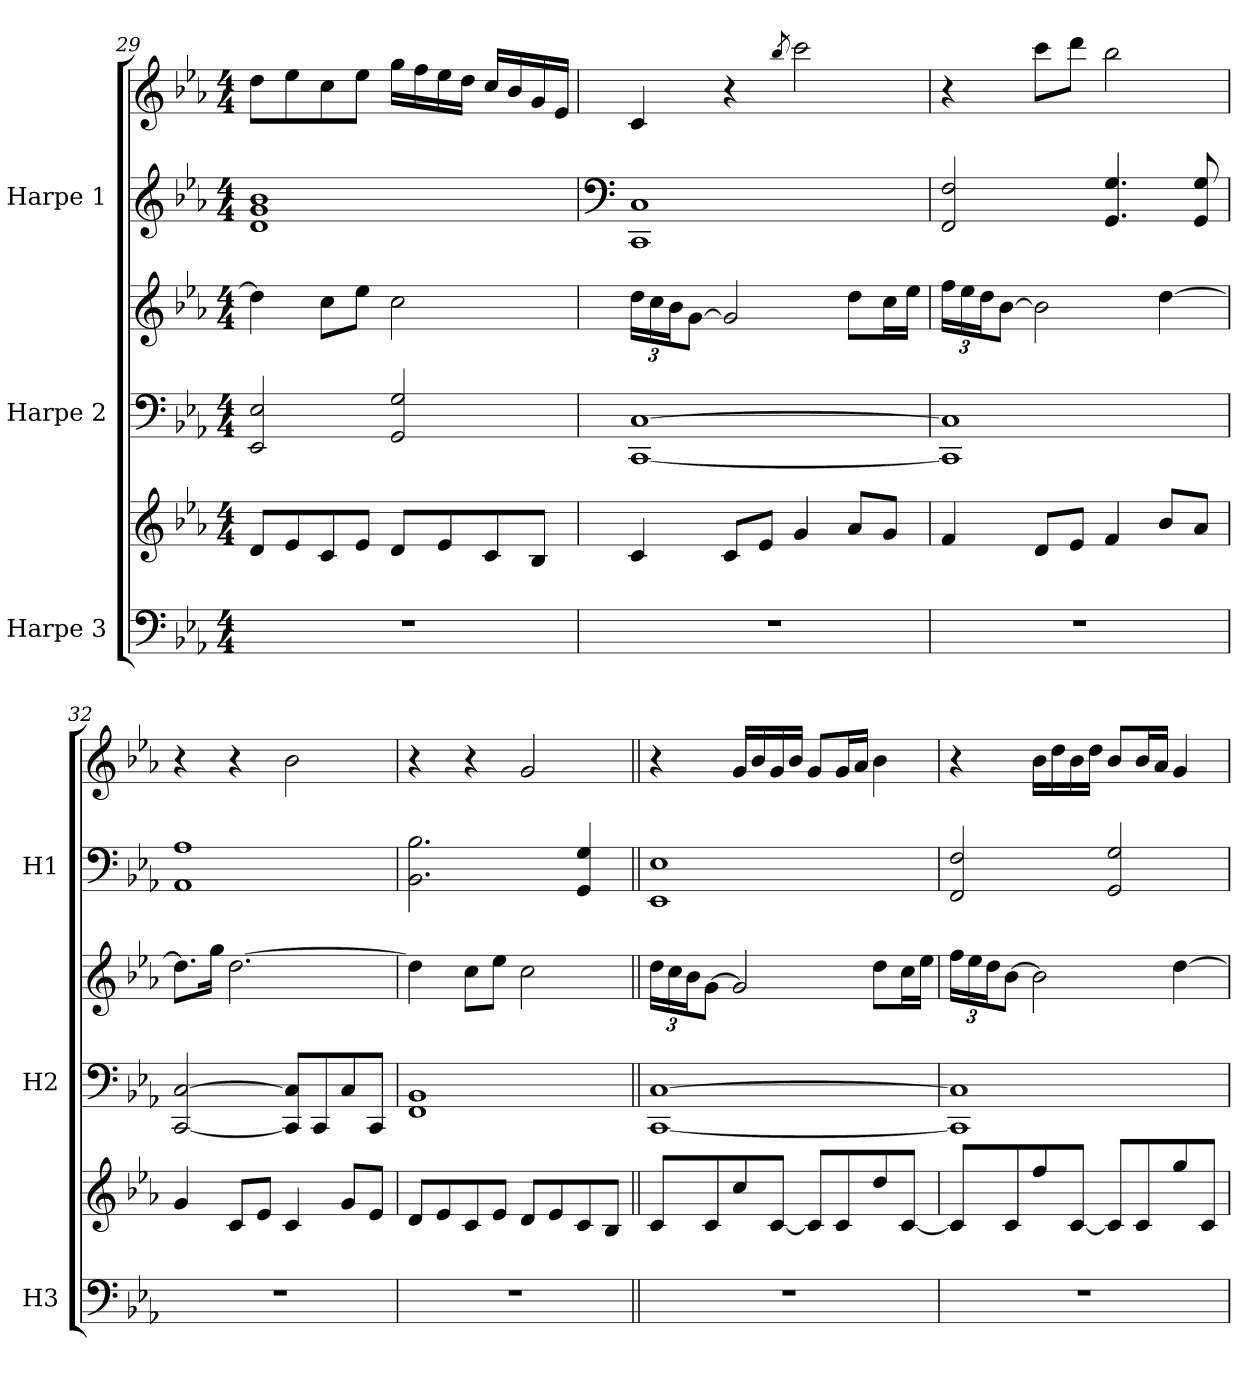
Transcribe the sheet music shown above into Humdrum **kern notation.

**kern	**kern	**kern	**kern	**kern	**kern
*part3	*part3	*part2	*part2	*part1	*part1
*staff6	*staff5	*staff4	*staff3	*staff2	*staff1
*I"Harpe 3	*	*I"Harpe 2	*	*I"Harpe 1	*
*I'H3	*	*I'H2	*	*I'H1	*
*clefF4	*clefG2	*clefF4	*clefG2	*clefG2	*clefG2
*k[b-e-a-]	*k[b-e-a-]	*k[b-e-a-]	*k[b-e-a-]	*k[b-e-a-]	*k[b-e-a-]
*M4/4	*M4/4	*M4/4	*M4/4	*M4/4	*M4/4
=29	=29	=29	=29	=29	=29
1r	8d/L	2EE-/ 2E-/	4dd\]	1d 1g 1b-	8dd\L
.	8e-/	.	.	.	8ee-\
.	8c/	.	8cc\L	.	8cc\
.	8e-/J	.	8ee-\J	.	8ee-\J
.	8d/L	2GG/ 2G/	2cc\	.	16gg\LL
.	.	.	.	.	16ff\
.	8e-/	.	.	.	16ee-\
.	.	.	.	.	16dd\JJ
.	8c/	.	.	.	16cc/LL
.	.	.	.	.	16b-/
.	8B-/J	.	.	.	16g/
.	.	.	.	.	16e-/JJ
=30	=30	=30	=30	=30	=30
*	*	*	*	*clefF4	*
*	*	*	*Xbrackettup	*	*
1r	4c/	[1CC [1C	24dd\LL	1CC 1C	4c/
.	.	.	24cc\	.	.
.	.	.	24b-\J	.	.
.	.	.	[8g\J	.	.
.	8c/L	.	2g/]	.	4r
.	8e-/J	.	.	.	.
.	.	.	.	.	8qbb-/
.	4g/	.	.	.	2ccc\
.	8a-/L	.	8dd\L	.	.
.	8g/J	.	16cc\L	.	.
.	.	.	16ee-\JJ	.	.
=31	=31	=31	=31	=31	=31
1r	4f/	1CC] 1C]	24ff\LL	2FF/ 2F/	4r
.	.	.	24ee-\	.	.
.	.	.	24dd\J	.	.
.	.	.	[8b-\J	.	.
.	8d/L	.	2b-\]	.	8ccc\L
.	8e-/J	.	.	.	8ddd\J
.	4f/	.	.	4.GG/ 4.G/	2bb-\
.	8b-/L	.	[4dd\	.	.
.	8a-/J	.	.	8GG/ 8G/	.
=32	=32	=32	=32	=32	=32
1r	4g/	[2CC/ [2C/	8.dd\L]	1AA- 1A-	4r
.	.	.	16gg\Jk	.	.
.	8c/L	.	[2.dd\	.	4r
.	8e-/J	.	.	.	.
.	4c/	8CC/] 8C/]L	.	.	2b-\
.	.	8CC/	.	.	.
.	8g/L	8C/	.	.	.
.	8e-/J	8CC/J	.	.	.
=33	=33	=33	=33	=33	=33
1r	8d/L	1FF 1BB-	4dd\]	2.BB-\ 2.B-\	4r
.	8e-/	.	.	.	.
.	8c/	.	8cc\L	.	4r
.	8e-/J	.	8ee-\J	.	.
.	8d/L	.	2cc\	.	2g/
.	8e-/	.	.	.	.
.	8c/	.	.	4GG/ 4G/	.
.	8B-/J	.	.	.	.
!!LO:LB:g=z
=34||	=34||	=34||	=34||	=34||	=34||
1r	8c/L	[1CC [1C	24dd\LL	1EE- 1E-	4r
.	.	.	24cc\	.	.
.	.	.	24b-\J	.	.
.	8c/	.	[8g\J	.	.
.	8cc/	.	2g/]	.	16g/LL
.	.	.	.	.	16b-/
.	[8c/J	.	.	.	16g/
.	.	.	.	.	16b-/JJ
.	8c/L]	.	.	.	8g/L
.	8c/	.	.	.	16g/L
.	.	.	.	.	16a-/JJ
.	8dd/	.	8dd\L	.	4b-\
.	[8c/J	.	16cc\L	.	.
.	.	.	16ee-\JJ	.	.
=35	=35	=35	=35	=35	=35
1r	8c/L]	1CC] 1C]	24ff\LL	2FF/ 2F/	4r
.	.	.	24ee-\	.	.
.	.	.	24dd\J	.	.
.	8c/	.	[8b-\J	.	.
.	8ff/	.	2b-\]	.	16b-\LL
.	.	.	.	.	16dd\
.	[8c/J	.	.	.	16b-\
.	.	.	.	.	16dd\JJ
.	8c/L]	.	.	2GG/ 2G/	8b-/L
.	8c/	.	.	.	16b-/L
.	.	.	.	.	16a-/JJ
.	8gg/	.	[4dd\	.	4g/
.	8c/J	.	.	.	.
=	=	=	=	=	=
*-	*-	*-	*-	*-	*-
